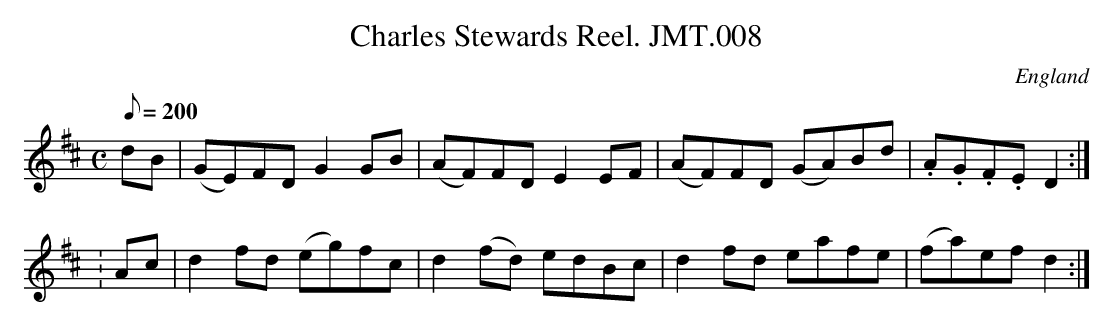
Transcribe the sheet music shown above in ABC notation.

X:1
T:Charles Stewards Reel. JMT.008
M:C
L:1/8
Q:200
O:England
K:D
dB | (GE)FD G2 GB | (AF)FD E2 EF | (AF)FD (GA)Bd | .A.G.F.E D2 :|!
:Ac | d2fd (eg)fc | d2 (fd) edBc | d2 fd eafe | (fa)ef d2 :|
